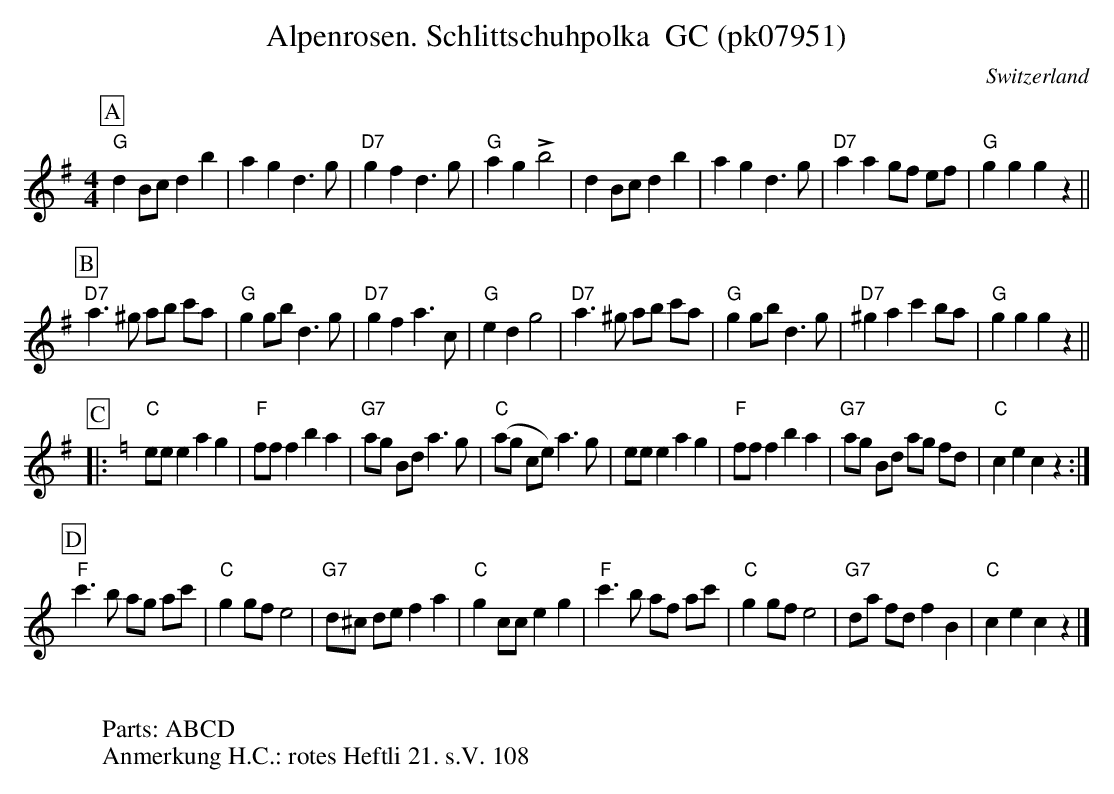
X:1
T:Alpenrosen. Schlittschuhpolka  GC (pk07951)
M:4/4
L:1/8
O:Switzerland
K:G major
[P:A] "G"d2 Bc d2b2 | a2g2 d3g | "D7"g2f2d3g | "G"a2g2!>!b4 | d2 Bc d2b2 | a2g2d3g | "D7"a2a2 gf ef | "G"g2g2g2z2 ||
[P:B] "D7"a3^g ab c'a | "G"g2 gb d3g | "D7"g2f2a3c | "G"e2d2g4 | "D7"a3^g ab c'a | "G"g2gb d3g | "D7"^g2a2c'2 ba | "G"g2g2g2z2 ||
[P:C] [K:C] |: "C"ee e2a2g2 | "F"fff2b2a2 | "G7"ag Bd a3g | "C"(ag ce) a3g | eee2a2g2 | "F"fff2 b2a2 | "G7"ag Bd ag fd | "C"c2e2c2z2 :|
[P:D] "F"c'3b ag ac' | "C"g2gfe4 | "G7"d^c de f2a2 | "C"g2cc e2g2 | "F"c'3b af ac' | "C"g2gfe4 | "G7"da fd f2B2 | "C"c2e2c2z2 |]
W:
W:Parts: ABCD
W:Anmerkung H.C.: rotes Heftli 21. s.V. 108
